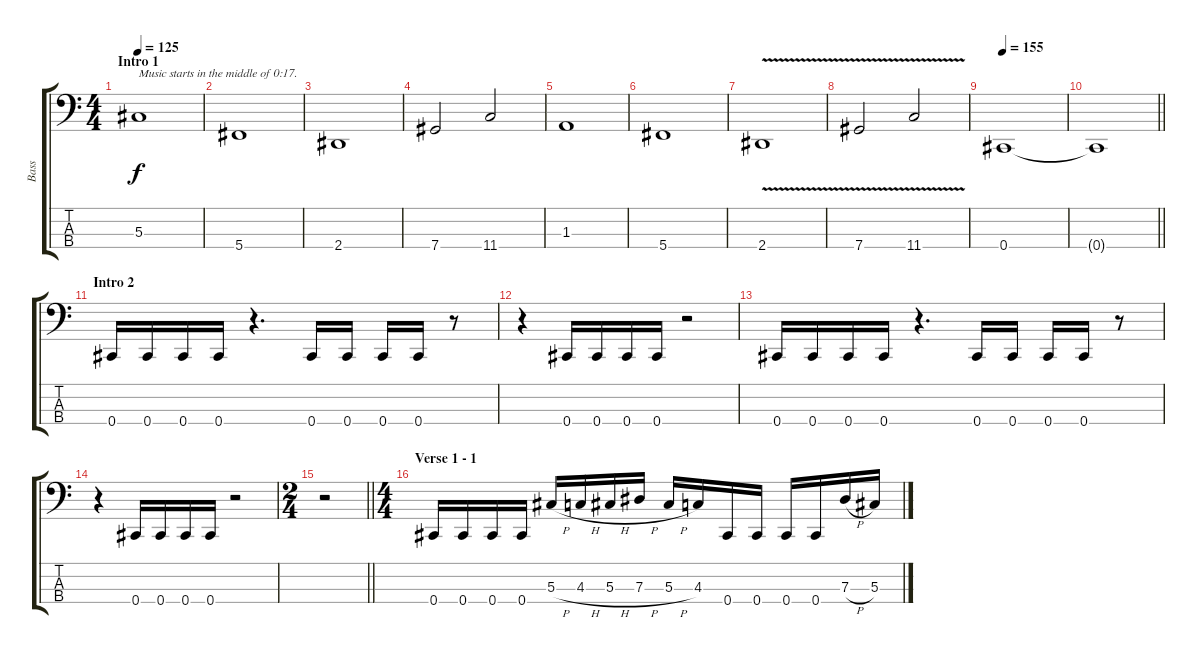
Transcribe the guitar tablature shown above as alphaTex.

\track ("Bass" "Bass") {instrument electricbassfinger}
\staff {score tabs}
\tuning (Gb2 Db2 Ab1 Db1) {hide}
\ts (4 4)
\section ("" "Intro 1")
\tempo 125
\clef f4
\ks c
5.3.1{txt "Music starts in the middle of 0:17." dy f instrument electricbassfinger} |
5.4.1 |
2.4.1 |
7.4.2 11.4.2 |
1.3.1 |
5.4.1 |
2.4{v}.1 |
7.4{v}.2 11.4{v}.2 |
\tempo 155
0.4.1 |
\barLineRight lightlight
0.4{t}.1 |
\section ("" "Intro 2")
0.4.16 0.4.16 0.4.16 0.4.16 r.4{d} 0.4.16 0.4.16 0.4.16 0.4.16 r.8 |
r.4 0.4.16 0.4.16 0.4.16 0.4.16 r.2 |
0.4.16 0.4.16 0.4.16 0.4.16 r.4{d} 0.4.16 0.4.16 0.4.16 0.4.16 r.8 |
r.4 0.4.16 0.4.16 0.4.16 0.4.16 r.2 |
\ts (2 4)
\barLineRight lightlight
r.2 |
\ts (4 4)
\section ("" "Verse 1 - 1")
0.4.16 0.4.16 0.4.16 0.4.16 5.3{h}.16 4.3{h}.16 5.3{h}.16 7.3{h}.16 5.3{h}.16 4.3.16 0.4.16 0.4.16 0.4.16 0.4.16 7.3{h}.16 5.3{h}.16
